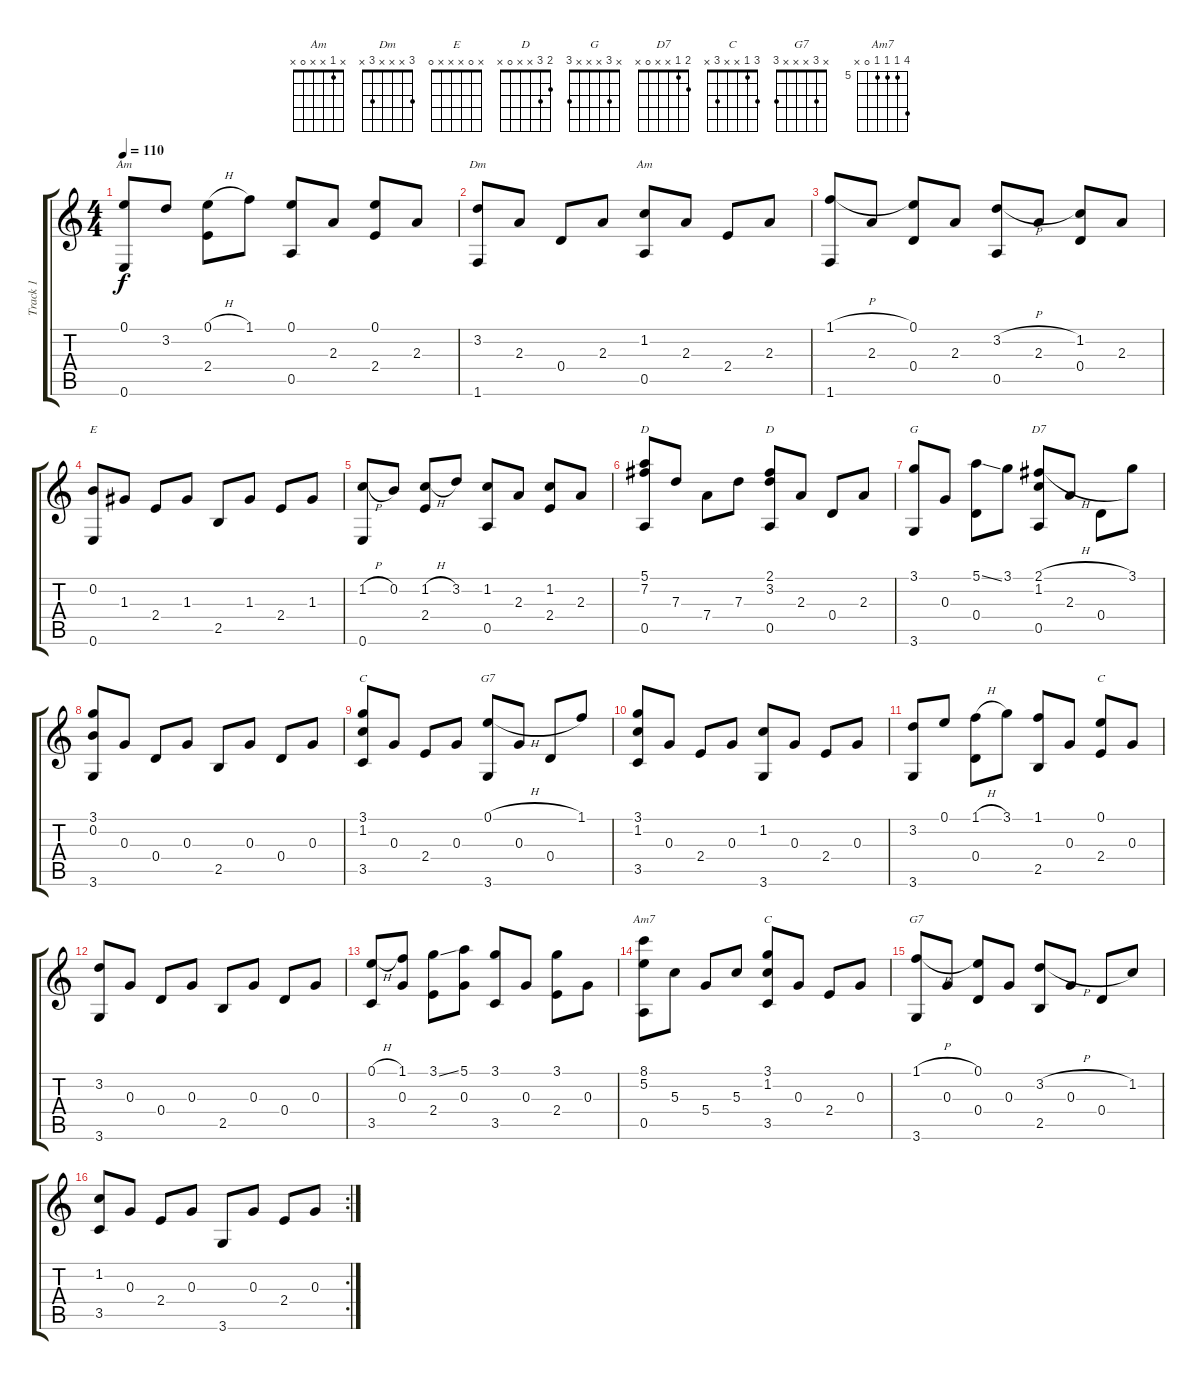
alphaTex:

\track ("Track 1" "Track 1") {instrument acousticguitarsteel}
\staff {score tabs}
\tuning (E4 B3 G3 D3 A2 E2) {hide}
\chord ("Am" 3 x x x 3 x)
\chord ("Dm" 3 x x x 3 x)
\chord ("Am" x 1 x x 0 x)
\chord ("E" x 0 x x x 0)
\chord ("D" 5 7 x x 0 x) {firstfret 5}
\chord ("D" 2 3 x x 0 x)
\chord ("G" x 3 x x x 3)
\chord ("D7" 2 1 x x 0 x)
\chord ("C" 3 x x x 3 x)
\chord ("G7" 0 x x x x 3)
\chord ("C" 0 x x 2 x x)
\chord ("Am7" 8 5 5 5 0 x) {firstfret 5}
\chord ("C" 3 1 x x 3 x)
\chord ("G7" x 3 x x x 3)
\ts (4 4)
\tempo 110
\clef g2
\ks c
(0.1 0.6).8{ch "Am" dy f} 3.2.8 (0.1{h} 2.4).8 1.1.8 (0.1 0.5).8 2.3.8 (0.1 2.4).8 2.3.8 |
(3.2 1.6).8{ch "Dm"} 2.3.8 0.4.8 2.3.8 (1.2 0.5).8{ch "Am"} 2.3.8 2.4.8 2.3.8 |
(1.1{h} 1.6).8 2.3.8 (0.1 0.4).8 2.3.8 (3.2{h} 0.5).8 2.3.8 (1.2 0.4).8 2.3.8 |
(0.2 0.6).8{ch "E"} 1.3.8 2.4.8 1.3.8 2.5.8 1.3.8 2.4.8 1.3.8 |
(1.2{h} 0.6).8 0.2.8 (1.2{h} 2.4).8 3.2.8 (1.2 0.5).8 2.3.8 (1.2 2.4).8 2.3.8 |
(5.1 7.2 0.5).8{ch "D"} 7.3.8 7.4.8 7.3.8 (2.1 3.2 0.5).8{ch "D"} 2.3.8 0.4.8 2.3.8 |
(3.1 3.6).8{ch "G"} 0.3.8 (5.1{ss} 0.4).8 3.1.8 (2.1{h} 1.2 0.5).8{ch "D7"} 2.3.8 0.4.8 3.1.8 |
(3.1 0.2 3.6).8 0.3.8 0.4.8 0.3.8 2.5.8 0.3.8 0.4.8 0.3.8 |
(3.1 1.2 3.5).8{ch "C"} 0.3.8 2.4.8 0.3.8 (0.1{h} 3.6).8{ch "G7"} 0.3.8 0.4.8 1.1.8 |
(3.1 1.2 3.5).8 0.3.8 2.4.8 0.3.8 (1.2 3.6).8 0.3.8 2.4.8 0.3.8 |
(3.2 3.6).8 0.1.8 (1.1{h} 0.4).8 3.1.8 (1.1 2.5).8 0.3.8 (0.1 2.4).8{ch "C"} 0.3.8 |
(3.2 3.6).8 0.3.8 0.4.8 0.3.8 2.5.8 0.3.8 0.4.8 0.3.8 |
(0.1{h} 3.5).8 (1.1 0.3).8 (3.1{ss} 2.4).8 (5.1 0.3).8 (3.1 3.5).8 0.3.8 (3.1 2.4).8 0.3.8 |
(8.1 5.2 0.5).8{ch "Am7"} 5.3.8 5.4.8 5.3.8 (3.1 1.2 3.5).8{ch "C"} 0.3.8 2.4.8 0.3.8 |
(1.1{h} 3.6).8{ch "G7"} 0.3.8 (0.1 0.4).8 0.3.8 (3.2{h} 2.5).8 0.3.8 0.4.8 1.2.8 |
\rc 2
(1.2 3.5).8 0.3.8 2.4.8 0.3.8 3.6.8 0.3.8 2.4.8 0.3.8
